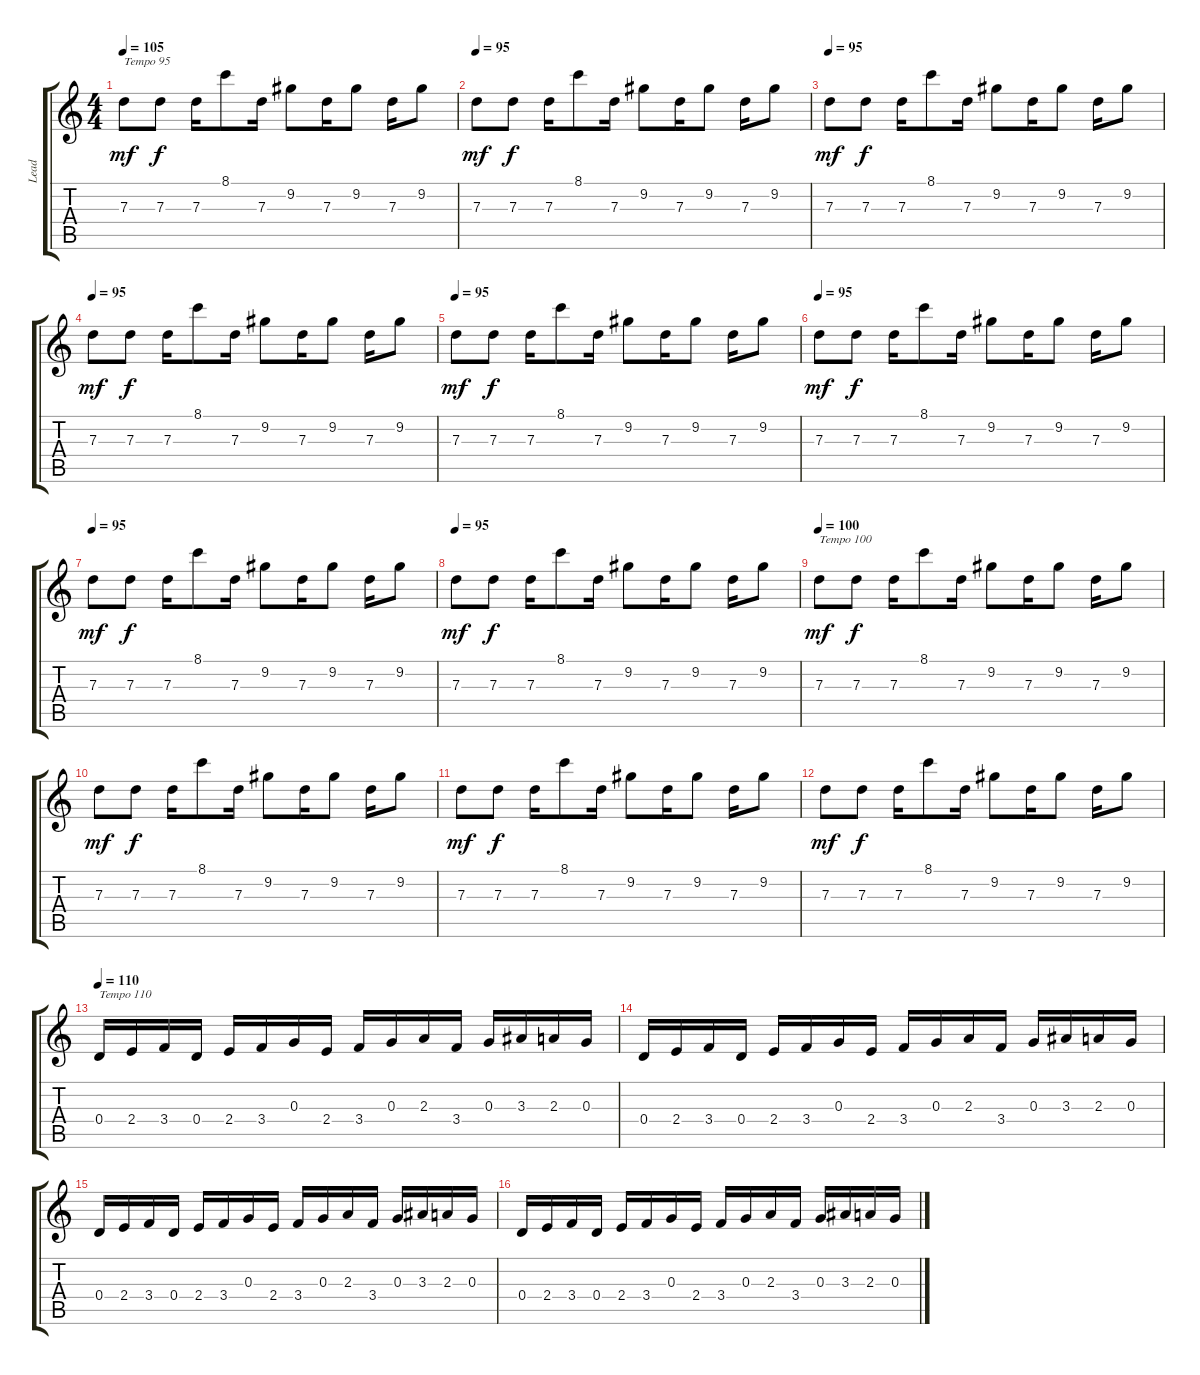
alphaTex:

\track ("Lead" "Lead") {instrument distortionguitar}
\staff {score tabs}
\tuning (E4 B3 G3 D3 A2 E2) {hide}
\ts (4 4)
\tempo 105
\tempo 95
\tempo 105
\clef g2
\ks c
7.3.8{txt "Tempo 95" dy mf volume 16 instrument distortionguitar} 7.3.8{dy f} 7.3.16 8.1.8 7.3.16 9.2.8 7.3.16 9.2.8 7.3.16 9.2.8 |
\tempo 95
7.3.8{dy mf volume 16} 7.3.8{dy f} 7.3.16 8.1.8 7.3.16 9.2.8 7.3.16 9.2.8 7.3.16 9.2.8 |
\tempo 95
7.3.8{dy mf volume 16} 7.3.8{dy f} 7.3.16 8.1.8 7.3.16 9.2.8 7.3.16 9.2.8 7.3.16 9.2.8 |
\tempo 95
7.3.8{dy mf volume 16} 7.3.8{dy f} 7.3.16 8.1.8 7.3.16 9.2.8 7.3.16 9.2.8 7.3.16 9.2.8 |
\tempo 95
7.3.8{dy mf volume 16} 7.3.8{dy f} 7.3.16 8.1.8 7.3.16 9.2.8 7.3.16 9.2.8 7.3.16 9.2.8 |
\tempo 95
7.3.8{dy mf volume 16} 7.3.8{dy f} 7.3.16 8.1.8 7.3.16 9.2.8 7.3.16 9.2.8 7.3.16 9.2.8 |
\tempo 95
7.3.8{dy mf volume 16} 7.3.8{dy f} 7.3.16 8.1.8 7.3.16 9.2.8 7.3.16 9.2.8 7.3.16 9.2.8 |
\tempo 95
7.3.8{dy mf volume 16} 7.3.8{dy f} 7.3.16 8.1.8 7.3.16 9.2.8 7.3.16 9.2.8 7.3.16 9.2.8 |
\tempo 100
7.3.8{txt "Tempo 100" dy mf volume 16} 7.3.8{dy f} 7.3.16 8.1.8 7.3.16 9.2.8 7.3.16 9.2.8 7.3.16 9.2.8 |
7.3.8{dy mf volume 16} 7.3.8{dy f} 7.3.16 8.1.8 7.3.16 9.2.8 7.3.16 9.2.8 7.3.16 9.2.8 |
7.3.8{dy mf volume 16} 7.3.8{dy f} 7.3.16 8.1.8 7.3.16 9.2.8 7.3.16 9.2.8 7.3.16 9.2.8 |
7.3.8{dy mf volume 16} 7.3.8{dy f} 7.3.16 8.1.8 7.3.16 9.2.8 7.3.16 9.2.8 7.3.16 9.2.8 |
\tempo 110
0.4.16{txt "Tempo 110"} 2.4.16 3.4.16 0.4.16 2.4.16 3.4.16 0.3.16 2.4.16 3.4.16 0.3.16 2.3.16 3.4.16 0.3.16 3.3.16 2.3.16 0.3.16 |
0.4.16 2.4.16 3.4.16 0.4.16 2.4.16 3.4.16 0.3.16 2.4.16 3.4.16 0.3.16 2.3.16 3.4.16 0.3.16 3.3.16 2.3.16 0.3.16 |
0.4.16 2.4.16 3.4.16 0.4.16 2.4.16 3.4.16 0.3.16 2.4.16 3.4.16 0.3.16 2.3.16 3.4.16 0.3.16 3.3.16 2.3.16 0.3.16 |
0.4.16 2.4.16 3.4.16 0.4.16 2.4.16 3.4.16 0.3.16 2.4.16 3.4.16 0.3.16 2.3.16 3.4.16 0.3.16 3.3.16 2.3.16 0.3.16
